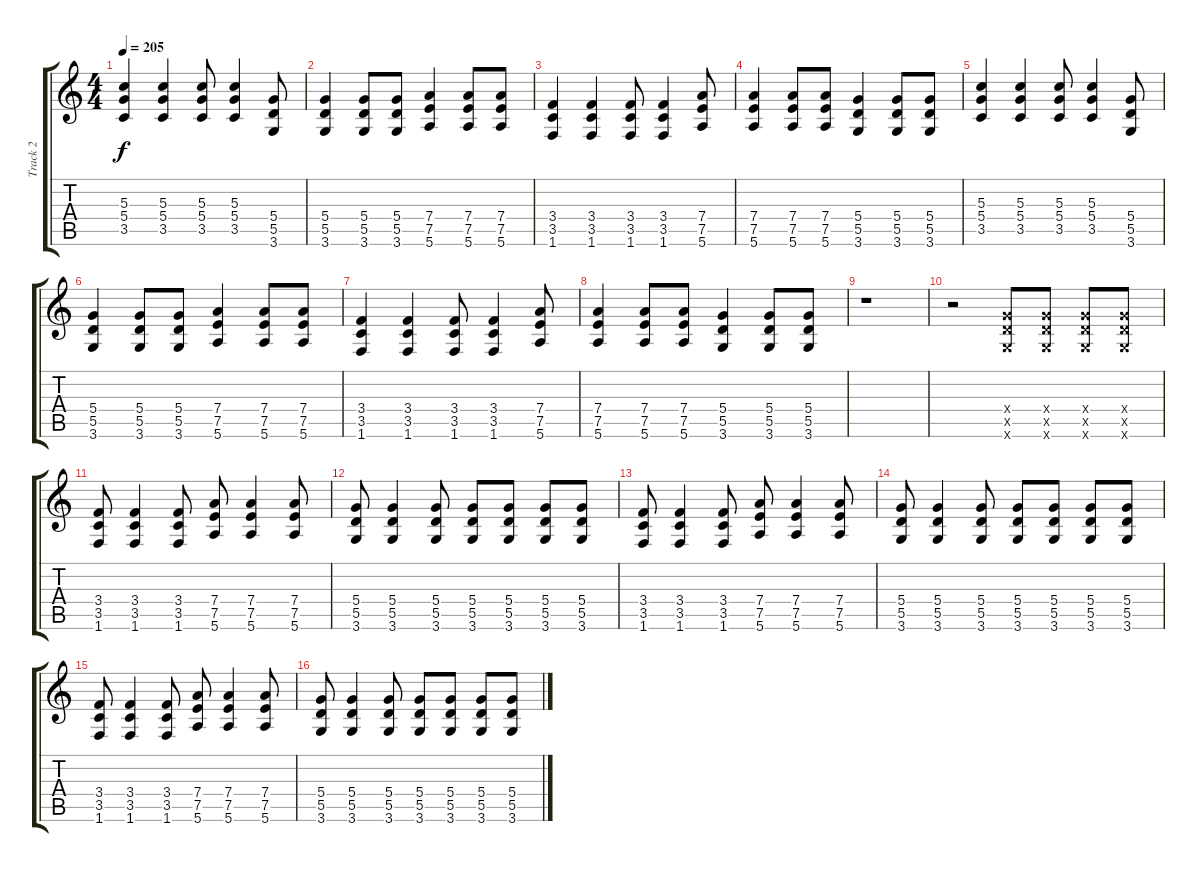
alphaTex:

\track ("Track 2" "Track 2") {instrument distortionguitar}
\staff {score tabs}
\tuning (E4 B3 G3 D3 A2 E2) {hide}
\ts (4 4)
\tempo 205
\clef g2
\ks c
(5.3 5.4 3.5).4{dy f} (5.3 5.4 3.5).4 (5.3 5.4 3.5).8 (5.3 5.4 3.5).4 (5.4 5.5 3.6).8 |
(5.4 5.5 3.6).4 (5.4 5.5 3.6).8 (5.4 5.5 3.6).8 (7.4 7.5 5.6).4 (7.4 7.5 5.6).8 (7.4 7.5 5.6).8 |
(3.4 3.5 1.6).4 (3.4 3.5 1.6).4 (3.4 3.5 1.6).8 (3.4 3.5 1.6).4 (7.4 7.5 5.6).8 |
(7.4 7.5 5.6).4 (7.4 7.5 5.6).8 (7.4 7.5 5.6).8 (5.4 5.5 3.6).4 (5.4 5.5 3.6).8 (5.4 5.5 3.6).8 |
(5.3 5.4 3.5).4 (5.3 5.4 3.5).4 (5.3 5.4 3.5).8 (5.3 5.4 3.5).4 (5.4 5.5 3.6).8 |
(5.4 5.5 3.6).4 (5.4 5.5 3.6).8 (5.4 5.5 3.6).8 (7.4 7.5 5.6).4 (7.4 7.5 5.6).8 (7.4 7.5 5.6).8 |
(3.4 3.5 1.6).4 (3.4 3.5 1.6).4 (3.4 3.5 1.6).8 (3.4 3.5 1.6).4 (7.4 7.5 5.6).8 |
(7.4 7.5 5.6).4 (7.4 7.5 5.6).8 (7.4 7.5 5.6).8 (5.4 5.5 3.6).4 (5.4 5.5 3.6).8 (5.4 5.5 3.6).8 |
r.1 |
r.2 (5.4{x} 5.5{x} 3.6{x}).8 (5.4{x} 5.5{x} 3.6{x}).8 (5.4{x} 5.5{x} 3.6{x}).8 (5.4{x} 5.5{x} 3.6{x}).8 |
(3.4 3.5 1.6).8 (3.4 3.5 1.6).4 (3.4 3.5 1.6).8 (7.4 7.5 5.6).8 (7.4 7.5 5.6).4 (7.4 7.5 5.6).8 |
(5.4 5.5 3.6).8 (5.4 5.5 3.6).4 (5.4 5.5 3.6).8 (5.4 5.5 3.6).8 (5.4 5.5 3.6).8 (5.4 5.5 3.6).8 (5.4 5.5 3.6).8 |
(3.4 3.5 1.6).8 (3.4 3.5 1.6).4 (3.4 3.5 1.6).8 (7.4 7.5 5.6).8 (7.4 7.5 5.6).4 (7.4 7.5 5.6).8 |
(5.4 5.5 3.6).8 (5.4 5.5 3.6).4 (5.4 5.5 3.6).8 (5.4 5.5 3.6).8 (5.4 5.5 3.6).8 (5.4 5.5 3.6).8 (5.4 5.5 3.6).8 |
(3.4 3.5 1.6).8 (3.4 3.5 1.6).4 (3.4 3.5 1.6).8 (7.4 7.5 5.6).8 (7.4 7.5 5.6).4 (7.4 7.5 5.6).8 |
(5.4 5.5 3.6).8 (5.4 5.5 3.6).4 (5.4 5.5 3.6).8 (5.4 5.5 3.6).8 (5.4 5.5 3.6).8 (5.4 5.5 3.6).8 (5.4 5.5 3.6).8
